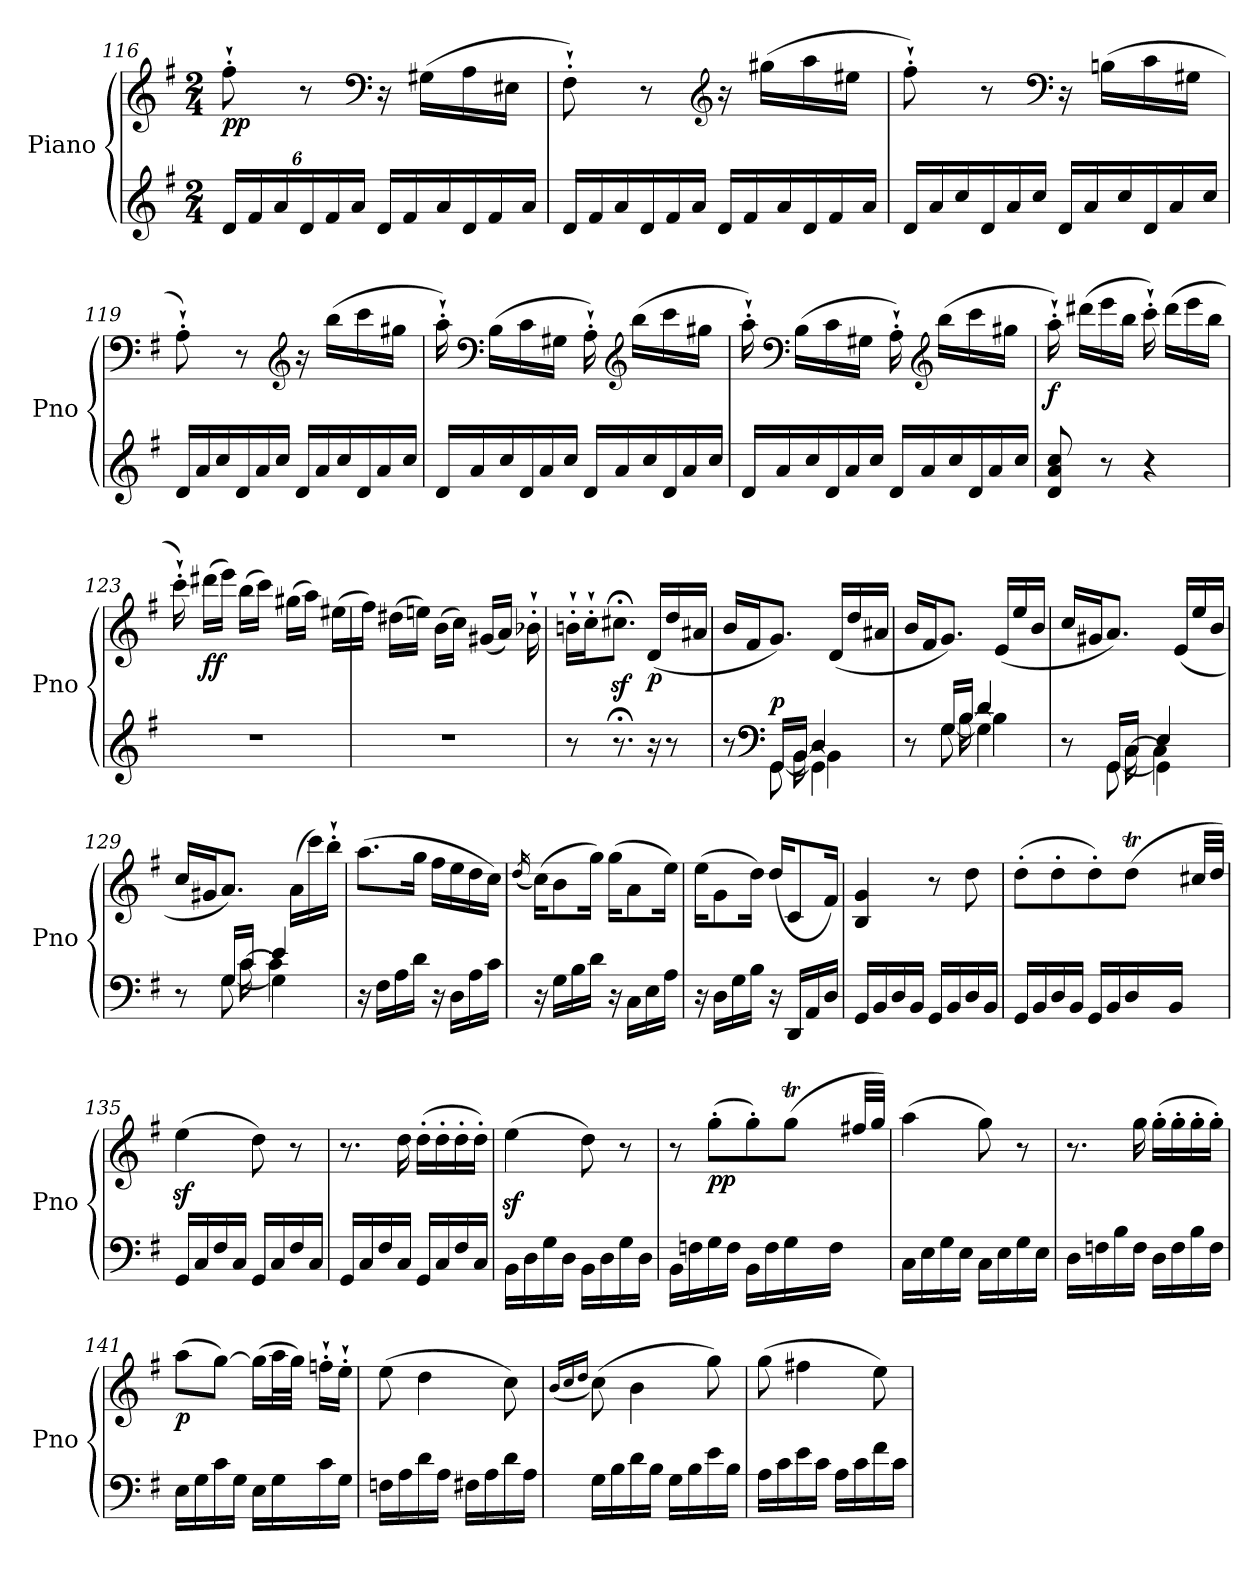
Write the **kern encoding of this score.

**kern	**kern	**dynam
*part1	*part1	*part1
*staff2	*staff1	*staff1/2
*I"Piano	*	*
*I'Pno	*	*
*clefG2	*clefG2	*
*k[f#]	*k[f#]	*
*M2/4	*M2/4	*
*Xbrackettup	*	*
=116	=116	=116
!	!	!LO:DY:b
24d/LL	8ff#`'\	pp
24f#/	.	.
24a/	.	.
*Xtuplet	*	*
24d/	8r	.
24f#/	.	.
24a/JJ	.	.
*	*clefF4	*
24d/LL	16r	.
24f#/	.	.
.	(16G#X\LL	.
24a/	.	.
24d/	16A\	.
24f#/	.	.
.	16E#X\JJ	.
24a/JJ	.	.
=117	=117	=117
24d/LL	8F#`'\)	.
24f#/	.	.
24a/	.	.
24d/	8r	.
24f#/	.	.
24a/JJ	.	.
*	*clefG2	*
24d/LL	16r	.
24f#/	.	.
.	(16gg#X\LL	.
24a/	.	.
24d/	16aa\	.
24f#/	.	.
.	16ee#X\JJ	.
24a/JJ	.	.
!!LO:LB:g=z
=118	=118	=118
24d/LL	8ff#`'\)	.
24a/	.	.
24cc/	.	.
24d/	8r	.
24a/	.	.
24cc/JJ	.	.
*	*clefF4	*
24d/LL	16r	.
24a/	.	.
.	(16Bn\LL	.
24cc/	.	.
24d/	16c\	.
24a/	.	.
.	16G#X\JJ	.
24cc/JJ	.	.
!!LO:PB:g=z
=119	=119	=119
24d/LL	8A`'\)	.
24a/	.	.
24cc/	.	.
24d/	8r	.
24a/	.	.
24cc/JJ	.	.
*	*clefG2	*
24d/LL	16r	.
24a/	.	.
.	(16bb\LL	.
24cc/	.	.
24d/	16ccc\	.
24a/	.	.
.	16gg#X\JJ	.
24cc/JJ	.	.
=120	=120	=120
!	!	!LO:DY:b
24d/LL	16aa`'\)	other-dynamics
24a/	.	.
*	*clefF4	*
.	(16B\LL	.
24cc/	.	.
24d/	16c\	.
24a/	.	.
.	16G#X\JJ	.
24cc/JJ	.	.
24d/LL	16A`'\)	.
24a/	.	.
*	*clefG2	*
.	(16bb\LL	.
24cc/	.	.
24d/	16ccc\	.
24a/	.	.
.	16gg#X\JJ	.
24cc/JJ	.	.
=121	=121	=121
24d/LL	16aa`'\)	.
24a/	.	.
*	*clefF4	*
.	(16B\LL	.
24cc/	.	.
24d/	16c\	.
24a/	.	.
.	16G#X\JJ	.
24cc/JJ	.	.
24d/LL	16A`'\)	.
24a/	.	.
*	*clefG2	*
.	(16bb\LL	.
24cc/	.	.
24d/	16ccc\	.
24a/	.	.
.	16gg#X\JJ	.
24cc/JJ	.	.
!!LO:LB:g=z
=122	=122	=122
!	!	!LO:DY:b
8d/ 8a/ 8cc/	16aa`'\)	f
.	(16ddd#X\LL	.
8r	16eee\	.
.	16bb\JJ	.
4r	16ccc`'\)	.
.	(16ddd#\LL	.
.	16eee\	.
.	16bb\JJ	.
!!LO:LB:g=z
=123	=123	=123
2r	16ccc`'\)	.
!	!	!LO:DY:b
.	(16ddd#X\LL	ff
.	16eee\JJ)	.
.	(16bb\LL	.
.	16ccc\JJ)	.
.	(16gg#X\LL	.
.	16aa\JJ)	.
.	(16ee#X\LL	.
=124	=124	=124
2r	16ff#\JJ)	.
.	(16dd#X\LL	.
.	16een\JJ)	.
.	(16b\LL	.
.	16cc\JJ)	.
.	(16g#X/LL	.
.	16a/JJ)	.
.	16b-X`'\	.
=125	=125	=125
8r	16bn`'\LL	.
.	16cc`'\J	.
8.r;<	8.cc#Xz<;<\J	.
!	!	!LO:DY:b
16r	(16d/LL	p
8r	16dd/	.
.	16a#X/JJ	.
=126	=126	=126
*^	*	*
*	*^	*	*
8r	8ryy	8.ryy	16b/LL	.
.	.	.	16f#/J	.
*clefF4	*	*	*	*
!	!	!	!	!LO:DY:a=2
16GG/LL	[8GG\	.	8.g/J)	p
16BB/JJ	.	[16BB\	.	.
4D/	4GG\]	4BB\]	.	.
.	.	.	(16d/LL	.
.	.	.	16dd/	.
.	.	.	16a#X/JJ	.
=127	=127	=127	=127	=127
8r	8ryy	8.ryy	16b/LL	.
.	.	.	16f#/J	.
16G/LL	[8G\	.	8.g/J)	.
16B/JJ	.	[16B\	.	.
4d/	4G\]	4B\]	.	.
.	.	.	(16e/LL	.
.	.	.	16ee/	.
.	.	.	16b/JJ	.
!!LO:LB:g=z
=128	=128	=128	=128	=128
8r	8ryy	8.ryy	16cc/LL	.
.	.	.	16g#X/J	.
16GG/LL	[8GG\	.	8.a/J)	.
16C/JJ	.	[16C\	.	.
4E/	4GG\]	4C\]	.	.
.	.	.	(16e/LL	.
.	.	.	16ee/	.
.	.	.	16b/JJ	.
=129	=129	=129	=129	=129
8r	8ryy	8.ryy	16cc/LL	.
.	.	.	16g#X/J	.
16G/LL	[8G\	.	8.a/J)	.
16c/JJ	.	[16c\	.	.
4e/	4G\]	4c\]	.	.
.	.	.	(16a\LL	.
.	.	.	16ccc\)	.
.	.	.	16bb`'\JJ	.
*v	*v	*v	*	*
=130	=130	=130
16r	(8.aa\L	.
16F#\LL	.	.
16A\	.	.
16d\JJ	16gg\Jk	.
16r	16ff#\LL	.
16D\LL	16ee\	.
16A\	16dd\	.
16c\JJ	16cc\JJ)	.
=131	=131	=131
.	(16qdd/	.
16r	(16cc\KL)	.
16G\LL	8b\	.
16B\	.	.
16d\JJ	16gg\Jk)	.
16r	(16gg\KL	.
16C\LL	8a\	.
16E\	.	.
16A\JJ	16ee\Jk)	.
=132	=132	=132
16r	(16ee\KL	.
16D\LL	8g\	.
16G\	.	.
16B\JJ	16dd\Jk)	.
16r	(16dd/KL	.
16DD/LL	8c/	.
16AA/	.	.
16D/JJ	16f#/Jk)	.
!!LO:LB:g=z
=133	=133	=133
16GG/LL	4B/ 4g/	.
16BB/	.	.
16D/	.	.
16BB/JJ	.	.
16GG/LL	8r	.
16BB/	.	.
16D/	8dd\	.
16BB/JJ	.	.
!!LO:LB:g=z
=134	=134	=134
*	*^	*
!	!	!	!LO:DY:b
16GG/LL	(>8dd'\L	4.ryy	other-dynamics
16BB/	.	.	.
16D/	8dd'\	.	.
16BB/JJ	.	.	.
16GG/LL	8dd'\)	.	.
16BB/	.	.	.
*	*	*Xtuplet	*
16D/	(8ddT\J	40ryy	.
.	.	40eeyy	.
.	.	40ddyy	.
16BB/JJ	.	.	.
.	.	40cc#X/LL	.
.	.	40dd/JJ)	.
*	*v	*v	*
=135	=135	=135
16GG/LL	(4eez<\	.
16C/	.	.
16F#/	.	.
16C/JJ	.	.
16GG/LL	8dd\)	.
16C/	.	.
16F#/	8r	.
16C/JJ	.	.
=136	=136	=136
16GG/LL	8.r	.
16C/	.	.
16F#/	.	.
!	!	!LO:DY:b
16C/JJ	16dd\	other-dynamics
16GG/LL	(16dd'\LL	.
16C/	16dd'\	.
16F#/	16dd'\	.
16C/JJ	16dd'\JJ)	.
=137	=137	=137
16BB\LL	(4eez<\	.
16D\	.	.
16G\	.	.
16D\JJ	.	.
16BB\LL	8dd\)	.
16D\	.	.
16G\	8r	.
16D\JJ	.	.
=138	=138	=138
*	*^	*
16BB\LL	8r	4.ryy	.
16Fn\	.	.	.
!	!	!	!LO:DY:b
16G\	(>8gg'\L	.	pp
16F\JJ	.	.	.
16BB\LL	8gg'\)	.	.
16F\	.	.	.
16G\	(8ggT\J	40ryy	.
.	.	40aayy	.
.	.	40ggyy	.
16F\JJ	.	.	.
.	.	40ff#X/LL	.
.	.	40gg/JJ)	.
*	*v	*v	*
!!LO:PB:g=z
=139	=139	=139
16C\LL	(4aa\	.
16E\	.	.
16G\	.	.
16E\JJ	.	.
16C\LL	8gg\)	.
16E\	.	.
16G\	8r	.
16E\JJ	.	.
=140	=140	=140
16D\LL	8.r	.
16Fn\	.	.
16B\	.	.
!	!	!LO:DY:b
16F\JJ	16gg\	other-dynamics
16D\LL	(16gg'\LL	.
16F\	16gg'\	.
16B\	16gg'\	.
16F\JJ	16gg'\JJ)	.
=141	=141	=141
!	!	!LO:DY:b
16E\LL	(8aa\L	p
16G\	.	.
16c\	[8gg\J)	.
16G\JJ	.	.
16E\LL	(16gg\LL]	.
16G\	32aa\L	.
.	32gg\JJJ)	.
16c\	16ffn`'\LL	.
16G\JJ	16ee`'\JJ	.
=142	=142	=142
!	!	!LO:DY:b
16Fn\LL	(8ee\	other-dynamics
16A\	.	.
16d\	4dd\	.
16A\JJ	.	.
16F#X\LL	.	.
16A\	.	.
16d\	8cc\)	.
16A\JJ	.	.
=143	=143	=143
.	(16qb/LL	.
.	16qcc/	.
.	16qdd/JJ	.
16G\LL	(8cc\)	.
16B\	.	.
16d\	4b\	.
16B\JJ	.	.
16G\LL	.	.
16B\	.	.
16e\	8gg\)	.
16B\JJ	.	.
!!LO:LB:g=z
=144	=144	=144
16A\LL	(8gg\	.
16c\	.	.
16e\	4ff#X\	.
16c\JJ	.	.
16A\LL	.	.
16c\	.	.
16f#\	8ee\)	.
16c\JJ	.	.
=	=	=
*-	*-	*-
